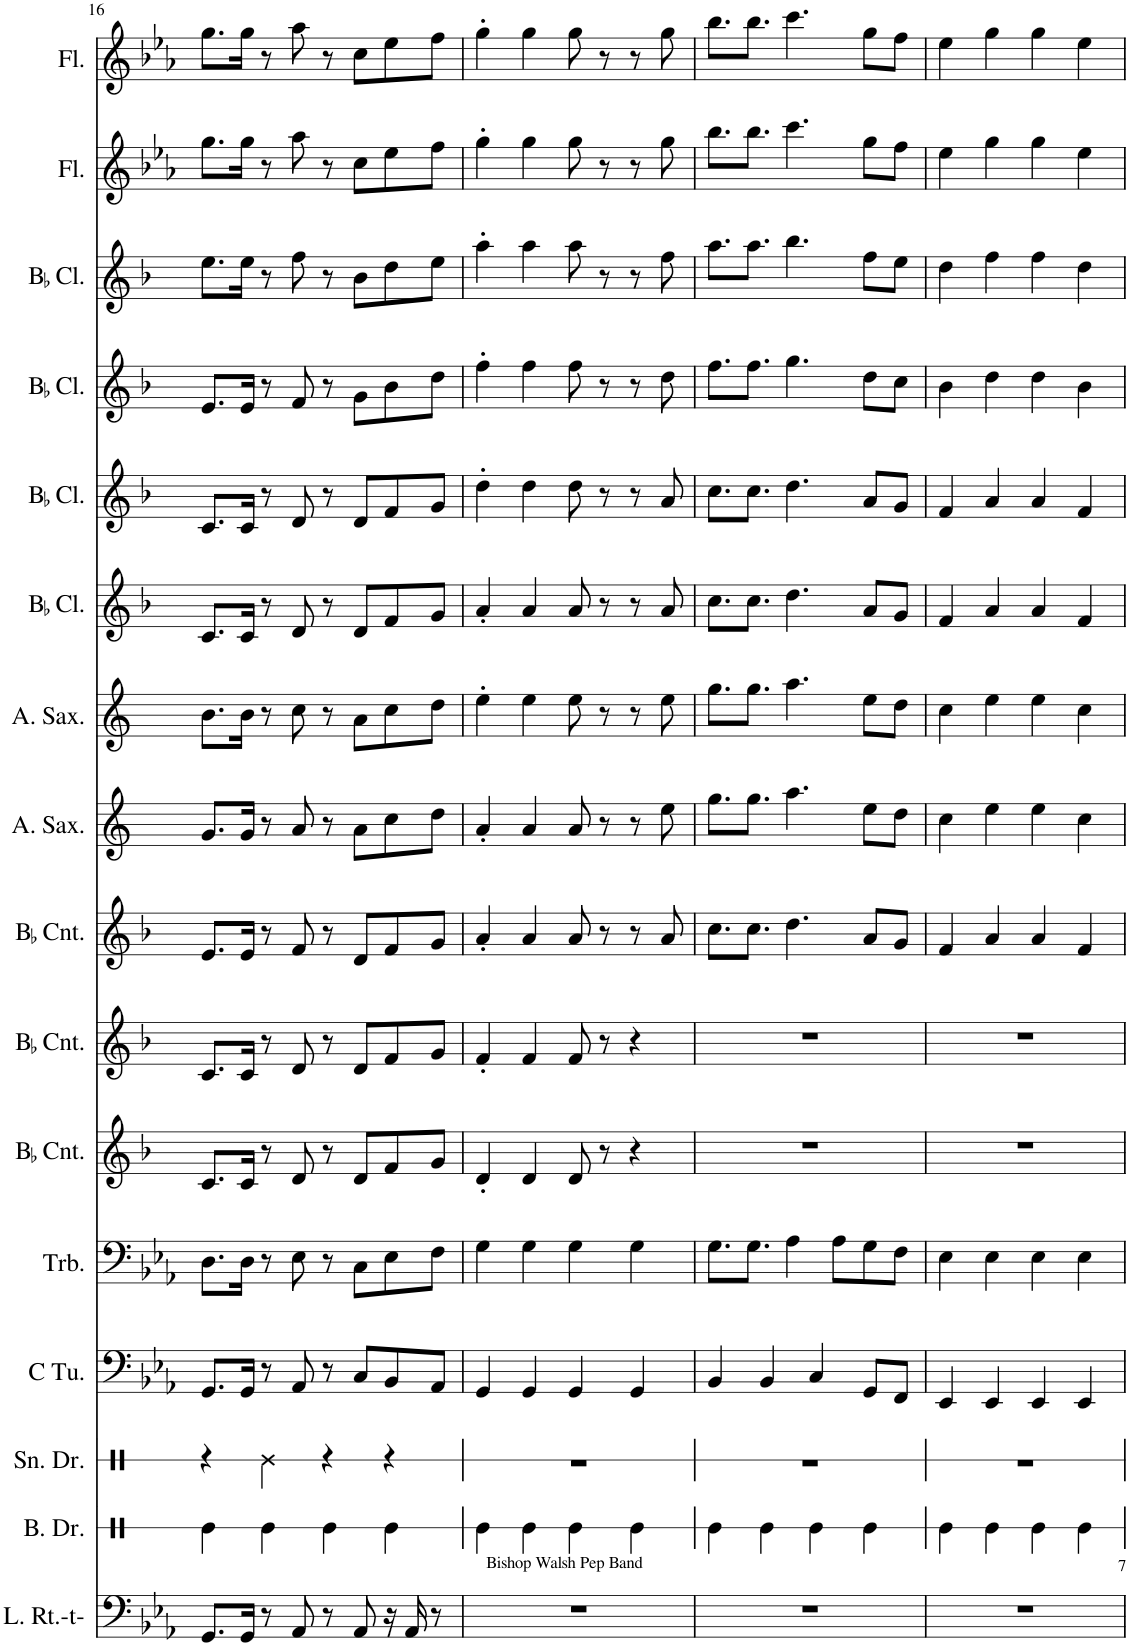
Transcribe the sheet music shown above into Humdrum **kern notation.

**kern	**kern	**kern	**kern	**kern	**kern	**kern	**kern	**kern	**kern	**kern	**kern	**kern	**kern	**kern	**kern
*part16	*part15	*part14	*part13	*part12	*part11	*part10	*part9	*part8	*part7	*part6	*part5	*part4	*part3	*part2	*part1
*staff16	*staff15	*staff14	*staff13	*staff12	*staff11	*staff10	*staff9	*staff8	*staff7	*staff6	*staff5	*staff4	*staff3	*staff2	*staff1
*I"Low Roto-toms	*I"Bass Drum	*I"Snare Drum	*I"C Tuba	*I"Trombone	*I"BaccidentalFlat Cornet	*I"BaccidentalFlat Cornet	*I"BaccidentalFlat Cornet	*I"Alto Saxophone	*I"Alto Saxophone	*I"BaccidentalFlat Clarinet	*I"BaccidentalFlat Clarinet	*I"BaccidentalFlat Clarinet	*I"BaccidentalFlat Clarinet	*I"Flute	*I"Flute
*I'L. Rt.-t-	*I'B. Dr.	*I'Sn. Dr.	*I'C Tu.	*I'Trb.	*I'BaccidentalFlat Cnt.	*I'BaccidentalFlat Cnt.	*I'BaccidentalFlat Cnt.	*I'A. Sax.	*I'A. Sax.	*I'BaccidentalFlat Cl.	*I'BaccidentalFlat Cl.	*I'BaccidentalFlat Cl.	*I'BaccidentalFlat Cl.	*I'Fl.	*I'Fl.
!!LO:PB:g=z
*clefF4	*clefX	*clefX	*clefF4	*clefF4	*clefG2	*clefG2	*clefG2	*clefG2	*clefG2	*clefG2	*clefG2	*clefG2	*clefG2	*clefG2	*clefG2
*	*	*	*	*	*Trd1c2	*Trd1c2	*Trd1c2	*Trd5c9	*Trd5c9	*Trd1c2	*Trd1c2	*Trd1c2	*Trd1c2	*	*
*k[b-e-a-]	*k[]	*k[]	*k[b-e-a-]	*k[b-e-a-]	*k[b-]	*k[b-]	*k[b-]	*k[]	*k[]	*k[b-]	*k[b-]	*k[b-]	*k[b-]	*k[b-e-a-]	*k[b-e-a-]
*M4/4	*M4/4	*M4/4	*M4/4	*M4/4	*M4/4	*M4/4	*M4/4	*M4/4	*M4/4	*M4/4	*M4/4	*M4/4	*M4/4	*M4/4	*M4/4
=16	=16	=16	=16	=16	=16	=16	=16	=16	=16	=16	=16	=16	=16	=16	=16
8.GG/L	4Re\	4r	8.GG/L	8.D\L	8.c/L	8.c/L	8.e/L	8.g/L	8.b\L	8.c/L	8.c/L	8.e/L	8.ee\L	8.gg\L	8.gg\L
16GG/Jk	.	.	16GG/Jk	16D\Jk	16c/Jk	16c/Jk	16e/Jk	16g/Jk	16b\Jk	16c/Jk	16c/Jk	16e/Jk	16ee\Jk	16gg\Jk	16gg\Jk
8r	4Re\	4Re\	8r	8r	8r	8r	8r	8r	8r	8r	8r	8r	8r	8r	8r
8AA-/	.	.	8AA-/	8E-\	8d/	8d/	8f/	8a/	8cc\	8d/	8d/	8f/	8ff\	8aa-\	8aa-\
8r	4Re\	4r	8r	8r	8r	8r	8r	8r	8r	8r	8r	8r	8r	8r	8r
8AA-/	.	.	8C/L	8C\L	8d/L	8d/L	8d/L	8a\L	8a\L	8d/L	8d/L	8g\L	8b-\L	8cc\L	8cc\L
16r	4Re\	4r	8BB-/	8E-\	8f/	8f/	8f/	8cc\	8cc\	8f/	8f/	8b-\	8dd\	8ee-\	8ee-\
16AA-/	.	.	.	.	.	.	.	.	.	.	.	.	.	.	.
8r	.	.	8AA-/J	8F\J	8g/J	8g/J	8g/J	8dd\J	8dd\J	8g/J	8g/J	8dd\J	8ee\J	8ff\J	8ff\J
=17	=17	=17	=17	=17	=17	=17	=17	=17	=17	=17	=17	=17	=17	=17	=17
1r	4Re\	1r	4GG/	4G\	4d'/	4f'/	4a'/	4a'/	4ee'\	4a'/	4dd'\	4ff'\	4aa'\	4gg'\	4gg'\
.	4Re\	.	4GG/	4G\	4d/	4f/	4a/	4a/	4ee\	4a/	4dd\	4ff\	4aa\	4gg\	4gg\
.	4Re\	.	4GG/	4G\	8d/	8f/	8a/	8a/	8ee\	8a/	8dd\	8ff\	8aa\	8gg\	8gg\
.	.	.	.	.	8r	8r	8r	8r	8r	8r	8r	8r	8r	8r	8r
.	4Re\	.	4GG/	4G\	4r	4r	8r	8r	8r	8r	8r	8r	8r	8r	8r
.	.	.	.	.	.	.	8a/	8ee\	8ee\	8a/	8a/	8dd\	8ff\	8gg\	8gg\
=18	=18	=18	=18	=18	=18	=18	=18	=18	=18	=18	=18	=18	=18	=18	=18
1r	4Re\	1r	4BB-/	8.G\L	1r	1r	8.cc\L	8.gg\L	8.gg\L	8.cc\L	8.cc\L	8.ff\L	8.aa\L	8.bb-\L	8.bb-\L
.	.	.	.	8.G\J	.	.	8.cc\J	8.gg\J	8.gg\J	8.cc\J	8.cc\J	8.ff\J	8.aa\J	8.bb-\J	8.bb-\J
.	4Re\	.	4BB-/	.	.	.	.	.	.	.	.	.	.	.	.
.	.	.	.	4A-\	.	.	4.dd\	4.aa\	4.aa\	4.dd\	4.dd\	4.gg\	4.bb-\	4.ccc\	4.ccc\
.	4Re\	.	4C/	.	.	.	.	.	.	.	.	.	.	.	.
.	.	.	.	8A-\L	.	.	.	.	.	.	.	.	.	.	.
.	4Re\	.	8GG/L	8G\	.	.	8a/L	8ee\L	8ee\L	8a/L	8a/L	8dd\L	8ff\L	8gg\L	8gg\L
.	.	.	8FF/J	8F\J	.	.	8g/J	8dd\J	8dd\J	8g/J	8g/J	8cc\J	8ee\J	8ff\J	8ff\J
=19	=19	=19	=19	=19	=19	=19	=19	=19	=19	=19	=19	=19	=19	=19	=19
1r	4Re\	1r	4EE-/	4E-\	1r	1r	4f/	4cc\	4cc\	4f/	4f/	4b-\	4dd\	4ee-\	4ee-\
.	4Re\	.	4EE-/	4E-\	.	.	4a/	4ee\	4ee\	4a/	4a/	4dd\	4ff\	4gg\	4gg\
.	4Re\	.	4EE-/	4E-\	.	.	4a/	4ee\	4ee\	4a/	4a/	4dd\	4ff\	4gg\	4gg\
.	4Re\	.	4EE-/	4E-\	.	.	4f/	4cc\	4cc\	4f/	4f/	4b-\	4dd\	4ee-\	4ee-\
=	=	=	=	=	=	=	=	=	=	=	=	=	=	=	=
*-	*-	*-	*-	*-	*-	*-	*-	*-	*-	*-	*-	*-	*-	*-	*-
